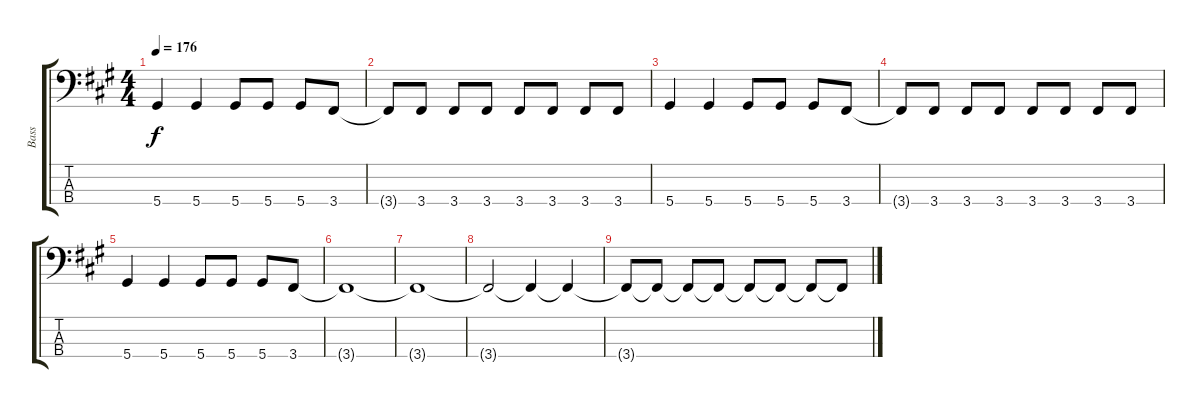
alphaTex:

\track ("Bass" "Bass") {instrument electricbassfinger}
\staff {score tabs}
\tuning (Gb2 Db2 Ab1 Eb1) {hide}
\ts (4 4)
\tempo 176
\clef f4
\ks a
5.4.4{dy f} 5.4.4 5.4.8 5.4.8 5.4.8 3.4.8 |
3.4{t}.8 3.4.8 3.4.8 3.4.8 3.4.8 3.4.8 3.4.8 3.4.8 |
5.4.4 5.4.4 5.4.8 5.4.8 5.4.8 3.4.8 |
3.4{t}.8 3.4.8 3.4.8 3.4.8 3.4.8 3.4.8 3.4.8 3.4.8 |
5.4.4 5.4.4 5.4.8 5.4.8 5.4.8 3.4.8 |
3.4{t}.1 |
3.4{t}.1 |
3.4{t}.2{volume 11} 3.4{t}.4{volume 10} 3.4{t}.4{volume 9} |
3.4{t}.8{volume 8} 3.4{t}.8{volume 7} 3.4{t}.8{volume 6} 3.4{t}.8{volume 5} 3.4{t}.8{volume 4} 3.4{t}.8{volume 3} 3.4{t}.8{volume 2} 3.4{t}.8{volume 1}
